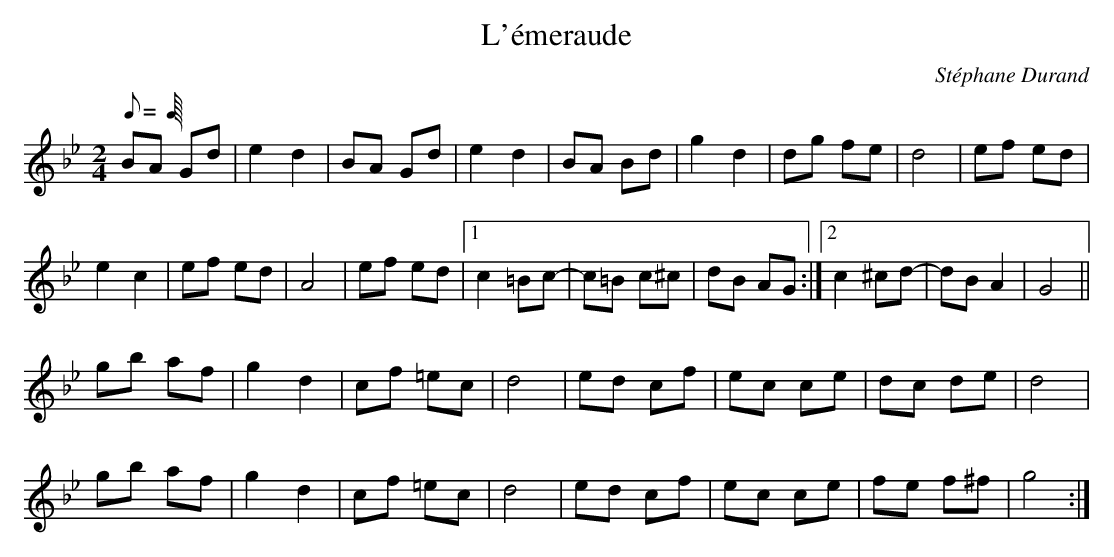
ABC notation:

X:1
T:L'émeraude
C:Stéphane Durand
L:1/8
M:2/4
Q:C2=175
K:G minor
BA Gd|e2d2|BA Gd|e2d2|BA Bd|g2d2|dg fe|d4|ef ed|
e2c2|ef ed|A4|ef ed|1c2 =Bc-|c=B c^c|dB AG:|2c2 ^cd-|dB A2|G4||
gb af|g2d2|cf =ec|d4|ed cf|ec ce|dc de|d4|
gb af|g2d2|cf =ec|d4|ed cf|ec ce|fe f^f|g4:|
